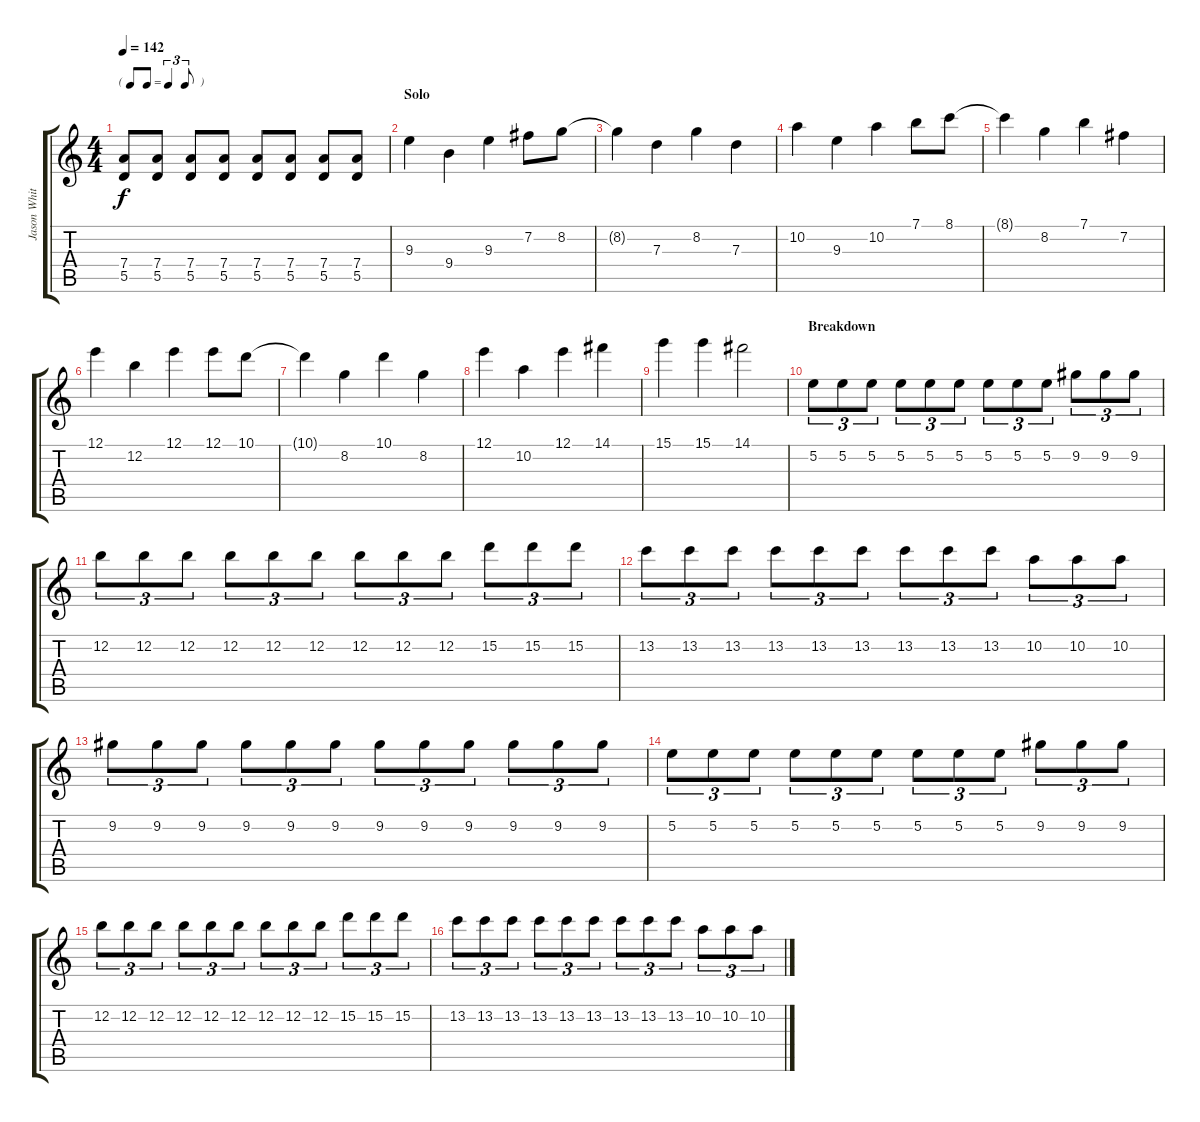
\track ("Jason White" "Jason Whit") {instrument overdrivenguitar}
\staff {score tabs}
\tuning (E4 B3 G3 D3 A2 E2) {hide}
\ts (4 4)
\tf triplet8th
\tempo 142
\clef g2
\ks c
(7.4 5.5).8{dy f} (7.4 5.5).8 (7.4 5.5).8 (7.4 5.5).8 (7.4 5.5).8 (7.4 5.5).8 (7.4 5.5).8 (7.4 5.5).8 |
\section ("" "Solo")
9.3.4 9.4.4 9.3.4 7.2.8 8.2.8 |
8.2{t}.4 7.3.4 8.2.4 7.3.4 |
10.2.4 9.3.4 10.2.4 7.1.8 8.1.8 |
8.1{t}.4 8.2.4 7.1.4 7.2.4 |
12.1.4 12.2.4 12.1.4 12.1.8 10.1.8 |
10.1{t}.4 8.2.4 10.1.4 8.2.4 |
12.1.4 10.2.4 12.1.4 14.1.4 |
15.1.4 15.1.4 14.1.2 |
\section ("" "Breakdown")
5.2.8{tu (3 2)} 5.2.8{tu (3 2)} 5.2.8{tu (3 2)} 5.2.8{tu (3 2)} 5.2.8{tu (3 2)} 5.2.8{tu (3 2)} 5.2.8{tu (3 2)} 5.2.8{tu (3 2)} 5.2.8{tu (3 2)} 9.2.8{tu (3 2)} 9.2.8{tu (3 2)} 9.2.8{tu (3 2)} |
12.2.8{tu (3 2)} 12.2.8{tu (3 2)} 12.2.8{tu (3 2)} 12.2.8{tu (3 2)} 12.2.8{tu (3 2)} 12.2.8{tu (3 2)} 12.2.8{tu (3 2)} 12.2.8{tu (3 2)} 12.2.8{tu (3 2)} 15.2.8{tu (3 2)} 15.2.8{tu (3 2)} 15.2.8{tu (3 2)} |
13.2.8{tu (3 2)} 13.2.8{tu (3 2)} 13.2.8{tu (3 2)} 13.2.8{tu (3 2)} 13.2.8{tu (3 2)} 13.2.8{tu (3 2)} 13.2.8{tu (3 2)} 13.2.8{tu (3 2)} 13.2.8{tu (3 2)} 10.2.8{tu (3 2)} 10.2.8{tu (3 2)} 10.2.8{tu (3 2)} |
9.2.8{tu (3 2)} 9.2.8{tu (3 2)} 9.2.8{tu (3 2)} 9.2.8{tu (3 2)} 9.2.8{tu (3 2)} 9.2.8{tu (3 2)} 9.2.8{tu (3 2)} 9.2.8{tu (3 2)} 9.2.8{tu (3 2)} 9.2.8{tu (3 2)} 9.2.8{tu (3 2)} 9.2.8{tu (3 2)} |
5.2.8{tu (3 2)} 5.2.8{tu (3 2)} 5.2.8{tu (3 2)} 5.2.8{tu (3 2)} 5.2.8{tu (3 2)} 5.2.8{tu (3 2)} 5.2.8{tu (3 2)} 5.2.8{tu (3 2)} 5.2.8{tu (3 2)} 9.2.8{tu (3 2)} 9.2.8{tu (3 2)} 9.2.8{tu (3 2)} |
12.2.8{tu (3 2)} 12.2.8{tu (3 2)} 12.2.8{tu (3 2)} 12.2.8{tu (3 2)} 12.2.8{tu (3 2)} 12.2.8{tu (3 2)} 12.2.8{tu (3 2)} 12.2.8{tu (3 2)} 12.2.8{tu (3 2)} 15.2.8{tu (3 2)} 15.2.8{tu (3 2)} 15.2.8{tu (3 2)} |
13.2.8{tu (3 2)} 13.2.8{tu (3 2)} 13.2.8{tu (3 2)} 13.2.8{tu (3 2)} 13.2.8{tu (3 2)} 13.2.8{tu (3 2)} 13.2.8{tu (3 2)} 13.2.8{tu (3 2)} 13.2.8{tu (3 2)} 10.2.8{tu (3 2)} 10.2.8{tu (3 2)} 10.2.8{tu (3 2)}
